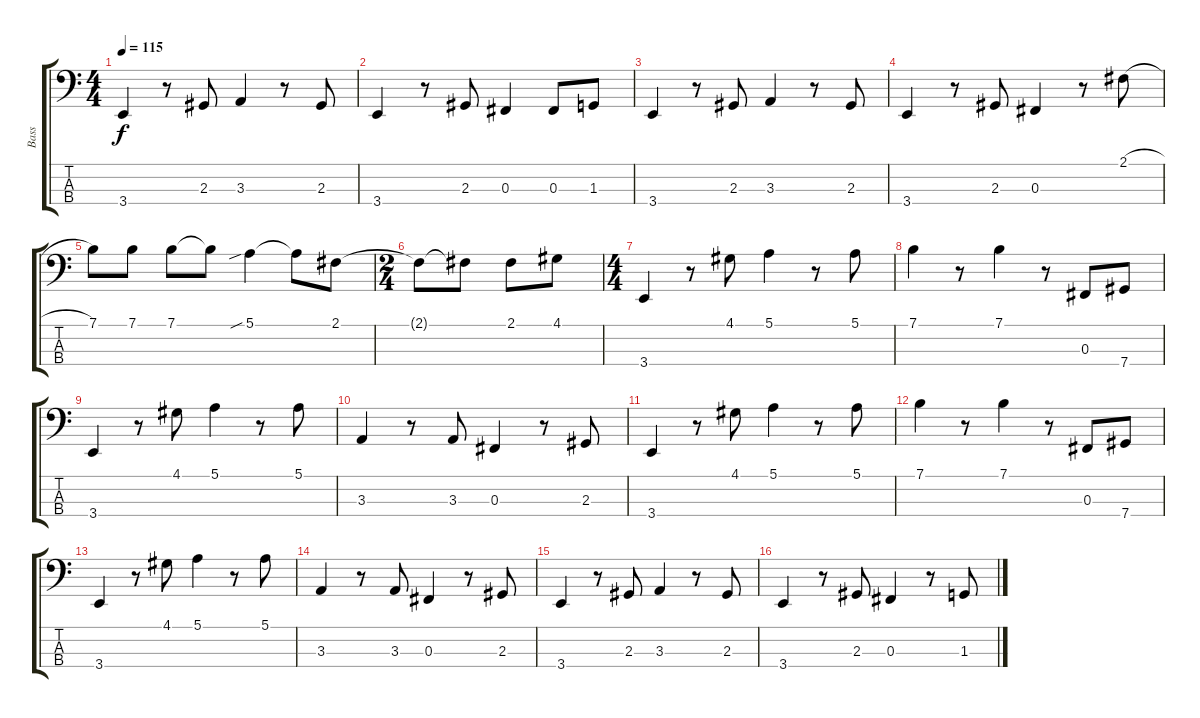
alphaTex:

\track ("Bass" "Bass") {instrument electricbasspick}
\staff {score tabs}
\tuning (E2 B1 Gb1 Db1) {hide}
\ts (4 4)
\tempo 115
\clef f4
\ks c
3.4.4{dy f} r.8 2.3.8 3.3.4 r.8 2.3.8 |
3.4.4 r.8 2.3.8 0.3.4 0.3.8 1.3.8 |
3.4.4 r.8 2.3.8 3.3.4 r.8 2.3.8 |
3.4.4 r.8 2.3.8 0.3.4 r.8 2.1{h}.8 |
7.1.8 7.1.8 7.1.8 7.1{t}.8 5.1{sib}.4 5.1{t}.8 2.1.8 |
\ts (2 4)
2.1{t}.8 2.1{t}.8 2.1.8 4.1.8 |
\ts (4 4)
3.4.4 r.8 4.1.8 5.1.4 r.8 5.1.8 |
7.1.4 r.8 7.1.4 r.8 0.3.8 7.4.8 |
3.4.4 r.8 4.1.8 5.1.4 r.8 5.1.8 |
3.3.4 r.8 3.3.8 0.3.4 r.8 2.3.8 |
3.4.4 r.8 4.1.8 5.1.4 r.8 5.1.8 |
7.1.4 r.8 7.1.4 r.8 0.3.8 7.4.8 |
3.4.4 r.8 4.1.8 5.1.4 r.8 5.1.8 |
3.3.4 r.8 3.3.8 0.3.4 r.8 2.3.8 |
3.4.4 r.8 2.3.8 3.3.4 r.8 2.3.8 |
3.4.4 r.8 2.3.8 0.3.4 r.8 1.3.8
